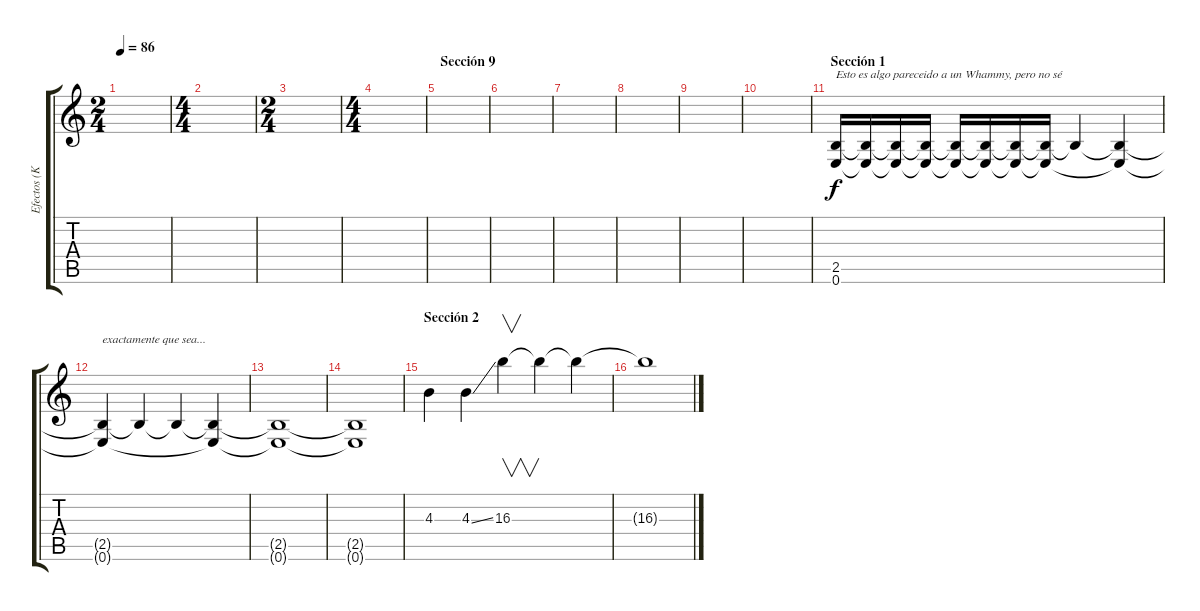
\track ("Efectos (Kvzon)" "Efectos (K") {instrument overdrivenguitar}
\staff {score tabs}
\tuning (E4 B3 G3 D3 A2 E2) {hide}
\ts (2 4)
\tempo 86
\clef g2
\ks c
|
\ts (4 4)
|
\ts (2 4)
|
\ts (4 4)
|
\section ("" "Sección 9")
|
|
|
|
|
|
\section ("" "Sección 1")
(2.5 0.6).16{txt "Esto es algo pareceido a un Whammy, pero no sé " instrument lead1square} (2.5{t} 0.6{t}).16 (2.5{t} 0.6{t}).16 (2.5{t} 0.6{t}).16 (2.5{t} 0.6{t}).16 (2.5{t} 0.6{t}).16 (2.5{t} 0.6{t}).16 (2.5{t} 0.6{t}).16 2.5{t}.4 (2.5{t} 0.6{t}).4 |
(2.5{t} 0.6{t}).4{txt "exactamente que sea..."} 2.5{t}.4 2.5{t}.4 (2.5{t} 0.6{t}).4 |
(2.5{t} 0.6{t}).1 |
(2.5{t} 0.6{t}).1 |
\section ("" "Sección 2")
4.3.4{instrument lead1square} 4.3{ss}.4 16.3.4{v} 16.3{t}.4 16.3{t}.4 |
16.3{t}.1
